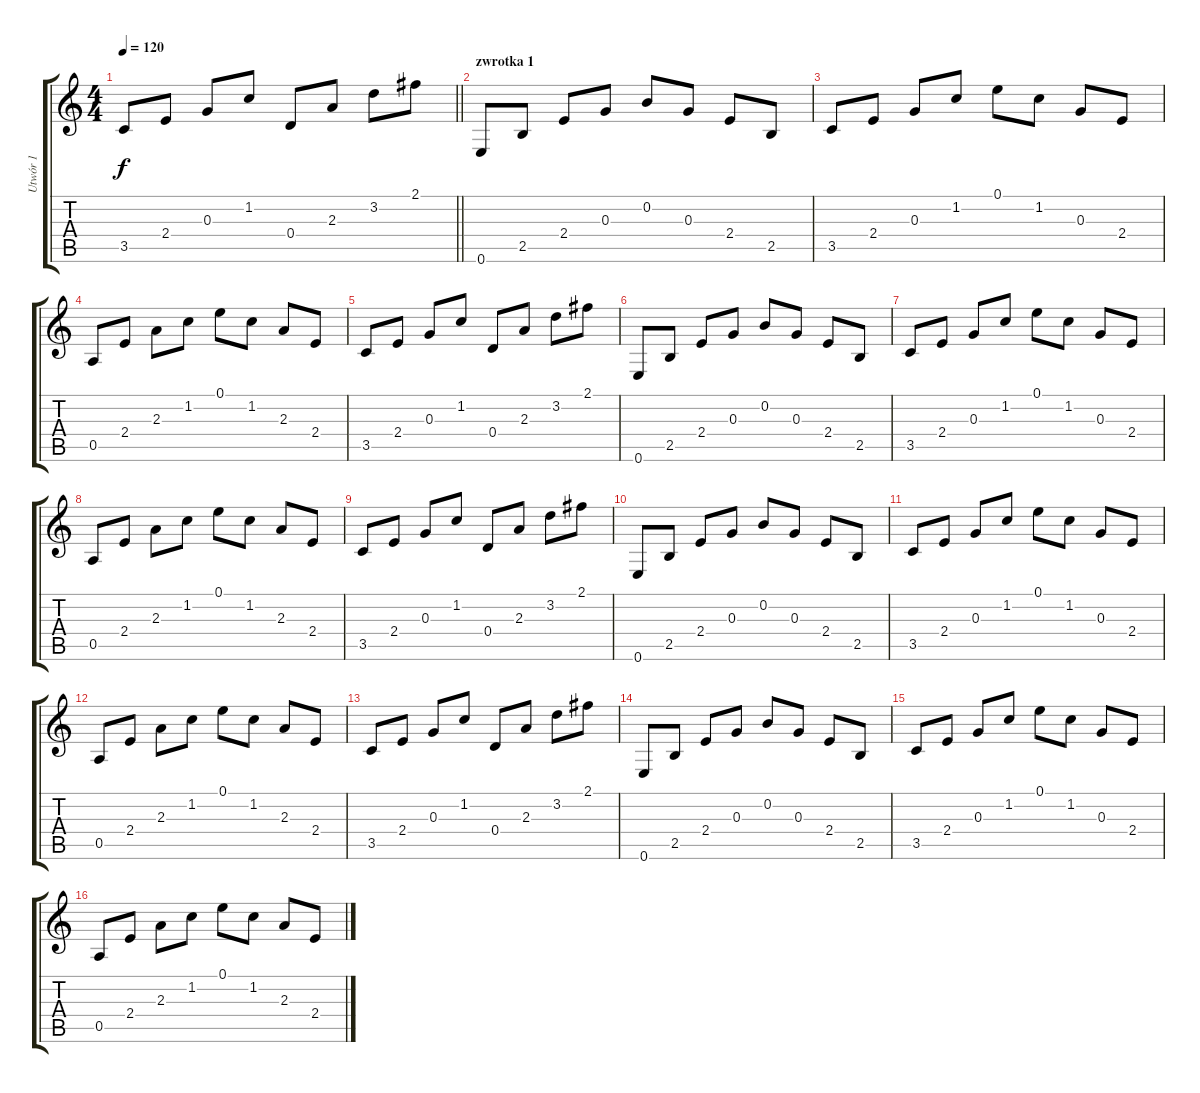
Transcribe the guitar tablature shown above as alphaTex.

\track ("Utwór 1" "Utwór 1") {instrument acousticguitarsteel}
\staff {score tabs}
\tuning (E4 B3 G3 D3 A2 E2) {hide}
\ts (4 4)
\tempo 120
\clef g2
\barLineRight lightlight
\ks c
3.5.8{dy f} 2.4.8 0.3.8 1.2.8 0.4.8 2.3.8 3.2.8 2.1.8 |
\section ("" "zwrotka 1")
0.6.8 2.5.8 2.4.8 0.3.8 0.2.8 0.3.8 2.4.8 2.5.8 |
3.5.8 2.4.8 0.3.8 1.2.8 0.1.8 1.2.8 0.3.8 2.4.8 |
0.5.8 2.4.8 2.3.8 1.2.8 0.1.8 1.2.8 2.3.8 2.4.8 |
3.5.8 2.4.8 0.3.8 1.2.8 0.4.8 2.3.8 3.2.8 2.1.8 |
0.6.8 2.5.8 2.4.8 0.3.8 0.2.8 0.3.8 2.4.8 2.5.8 |
3.5.8 2.4.8 0.3.8 1.2.8 0.1.8 1.2.8 0.3.8 2.4.8 |
0.5.8 2.4.8 2.3.8 1.2.8 0.1.8 1.2.8 2.3.8 2.4.8 |
3.5.8 2.4.8 0.3.8 1.2.8 0.4.8 2.3.8 3.2.8 2.1.8 |
0.6.8 2.5.8 2.4.8 0.3.8 0.2.8 0.3.8 2.4.8 2.5.8 |
3.5.8 2.4.8 0.3.8 1.2.8 0.1.8 1.2.8 0.3.8 2.4.8 |
0.5.8 2.4.8 2.3.8 1.2.8 0.1.8 1.2.8 2.3.8 2.4.8 |
3.5.8 2.4.8 0.3.8 1.2.8 0.4.8 2.3.8 3.2.8 2.1.8 |
0.6.8 2.5.8 2.4.8 0.3.8 0.2.8 0.3.8 2.4.8 2.5.8 |
3.5.8 2.4.8 0.3.8 1.2.8 0.1.8 1.2.8 0.3.8 2.4.8 |
0.5.8 2.4.8 2.3.8 1.2.8 0.1.8 1.2.8 2.3.8 2.4.8
